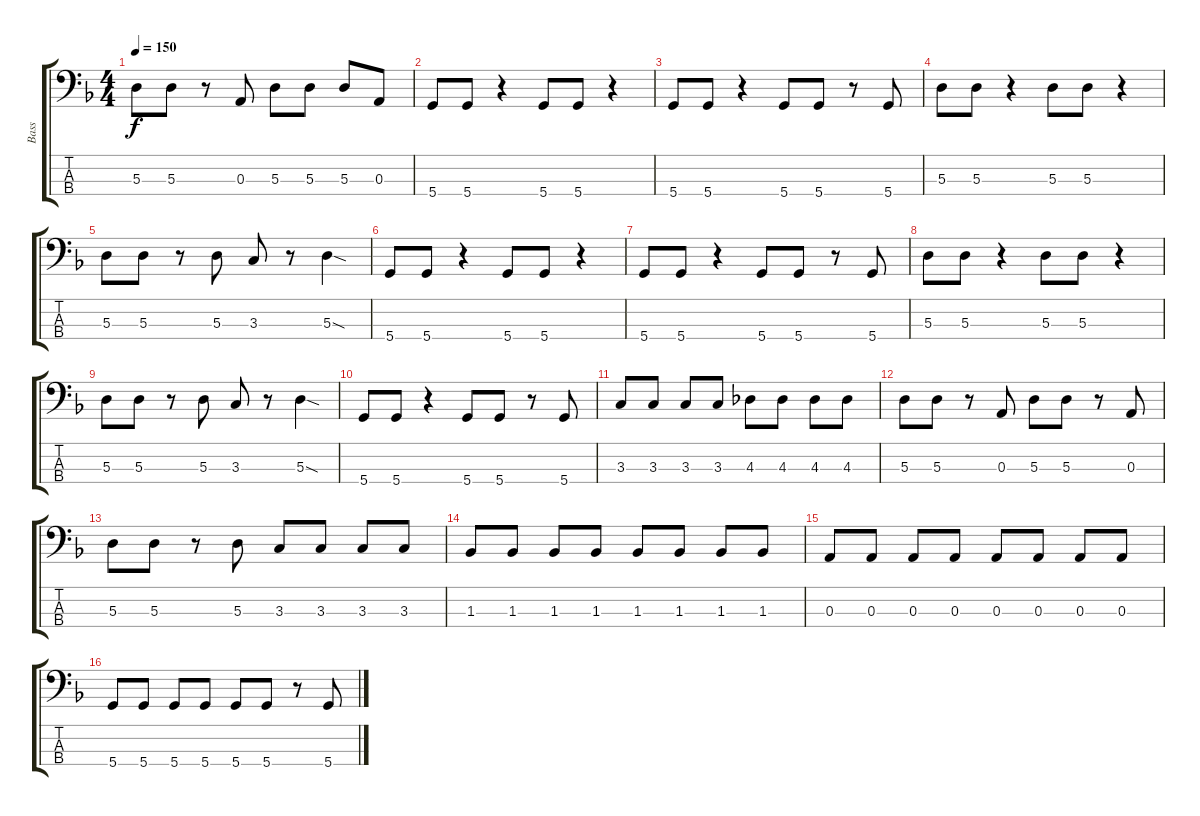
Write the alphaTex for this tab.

\track ("Bass" "Bass") {instrument electricbasspick}
\staff {score tabs}
\tuning (G2 D2 A1 D1) {hide}
\ts (4 4)
\tempo 150
\clef f4
\ks f
5.3.8{dy f} 5.3.8 r.8 0.3.8 5.3.8 5.3.8 5.3.8 0.3.8 |
5.4.8 5.4.8 r.4 5.4.8 5.4.8 r.4 |
5.4.8 5.4.8 r.4 5.4.8 5.4.8 r.8 5.4.8 |
5.3.8 5.3.8 r.4 5.3.8 5.3.8 r.4 |
5.3.8 5.3.8 r.8 5.3.8 3.3.8 r.8 5.3{sod}.4 |
5.4.8 5.4.8 r.4 5.4.8 5.4.8 r.4 |
5.4.8 5.4.8 r.4 5.4.8 5.4.8 r.8 5.4.8 |
5.3.8 5.3.8 r.4 5.3.8 5.3.8 r.4 |
5.3.8 5.3.8 r.8 5.3.8 3.3.8 r.8 5.3{sod}.4 |
5.4.8 5.4.8 r.4 5.4.8 5.4.8 r.8 5.4.8 |
3.3.8 3.3.8 3.3.8 3.3.8 4.3.8 4.3.8 4.3.8 4.3.8 |
5.3.8 5.3.8 r.8 0.3.8 5.3.8 5.3.8 r.8 0.3.8 |
5.3.8 5.3.8 r.8 5.3.8 3.3.8 3.3.8 3.3.8 3.3.8 |
1.3.8 1.3.8 1.3.8 1.3.8 1.3.8 1.3.8 1.3.8 1.3.8 |
0.3.8 0.3.8 0.3.8 0.3.8 0.3.8 0.3.8 0.3.8 0.3.8 |
5.4.8 5.4.8 5.4.8 5.4.8 5.4.8 5.4.8 r.8 5.4.8
